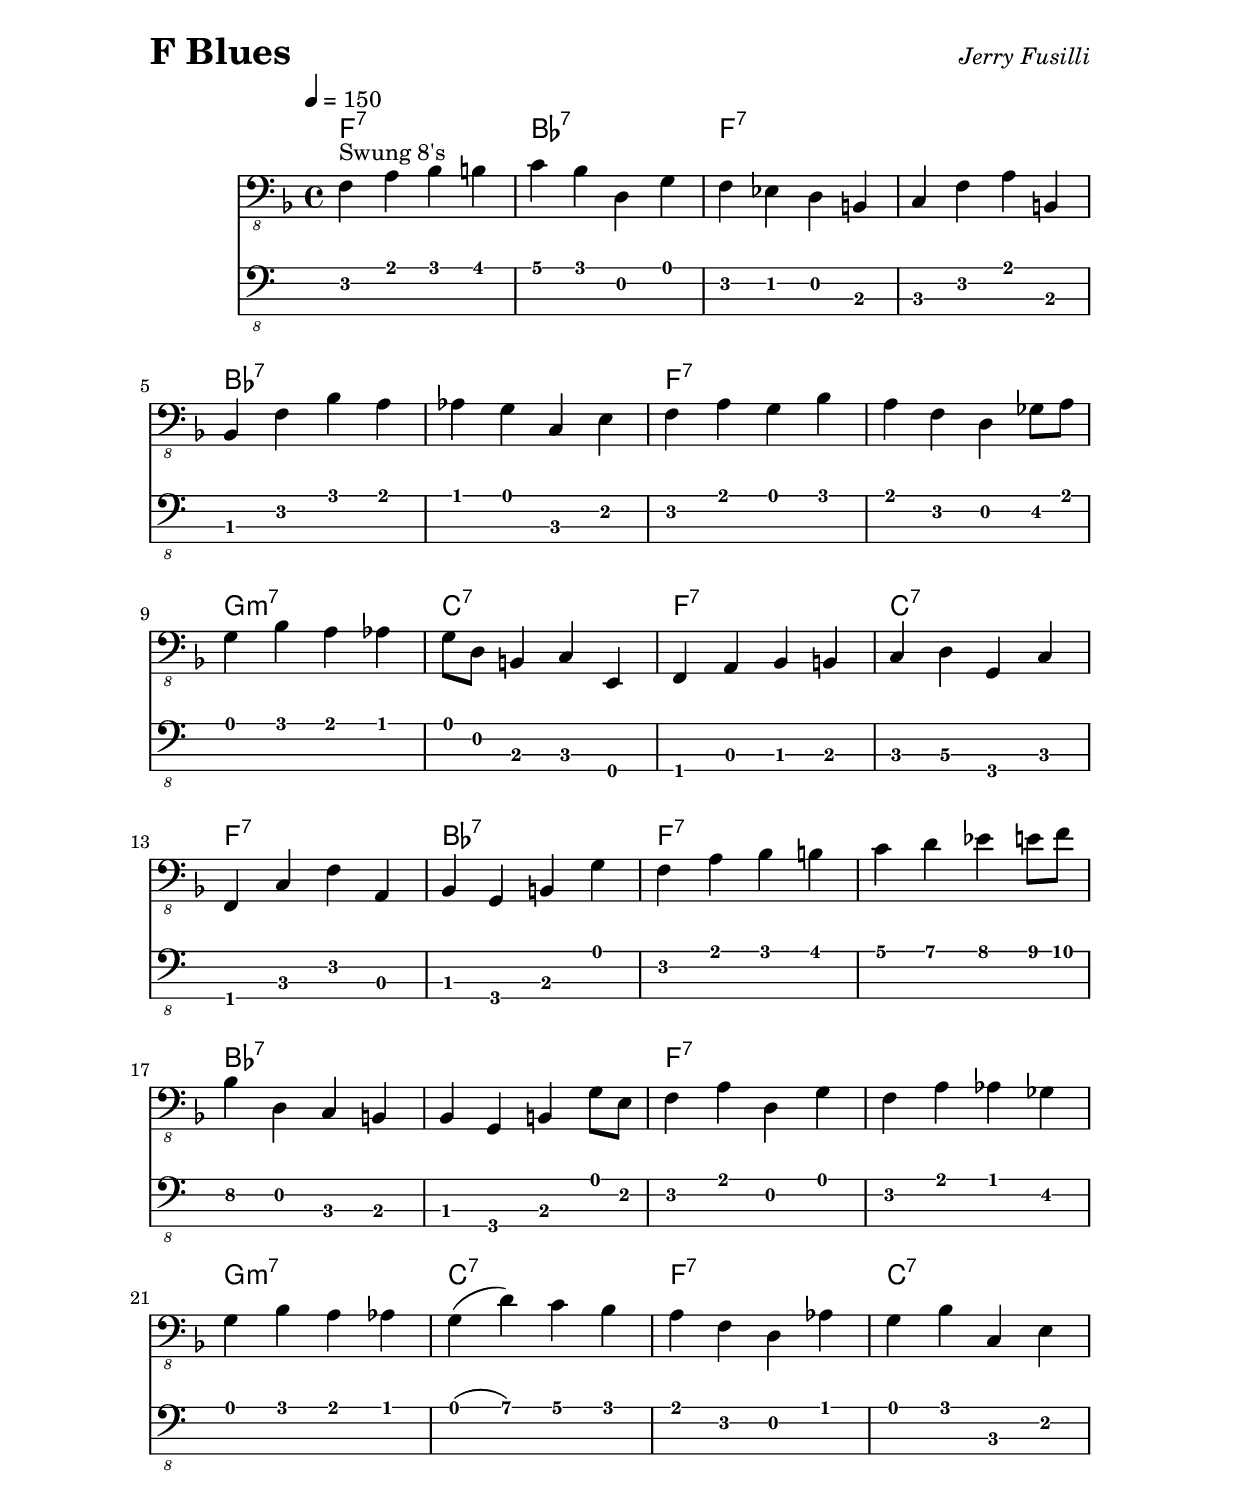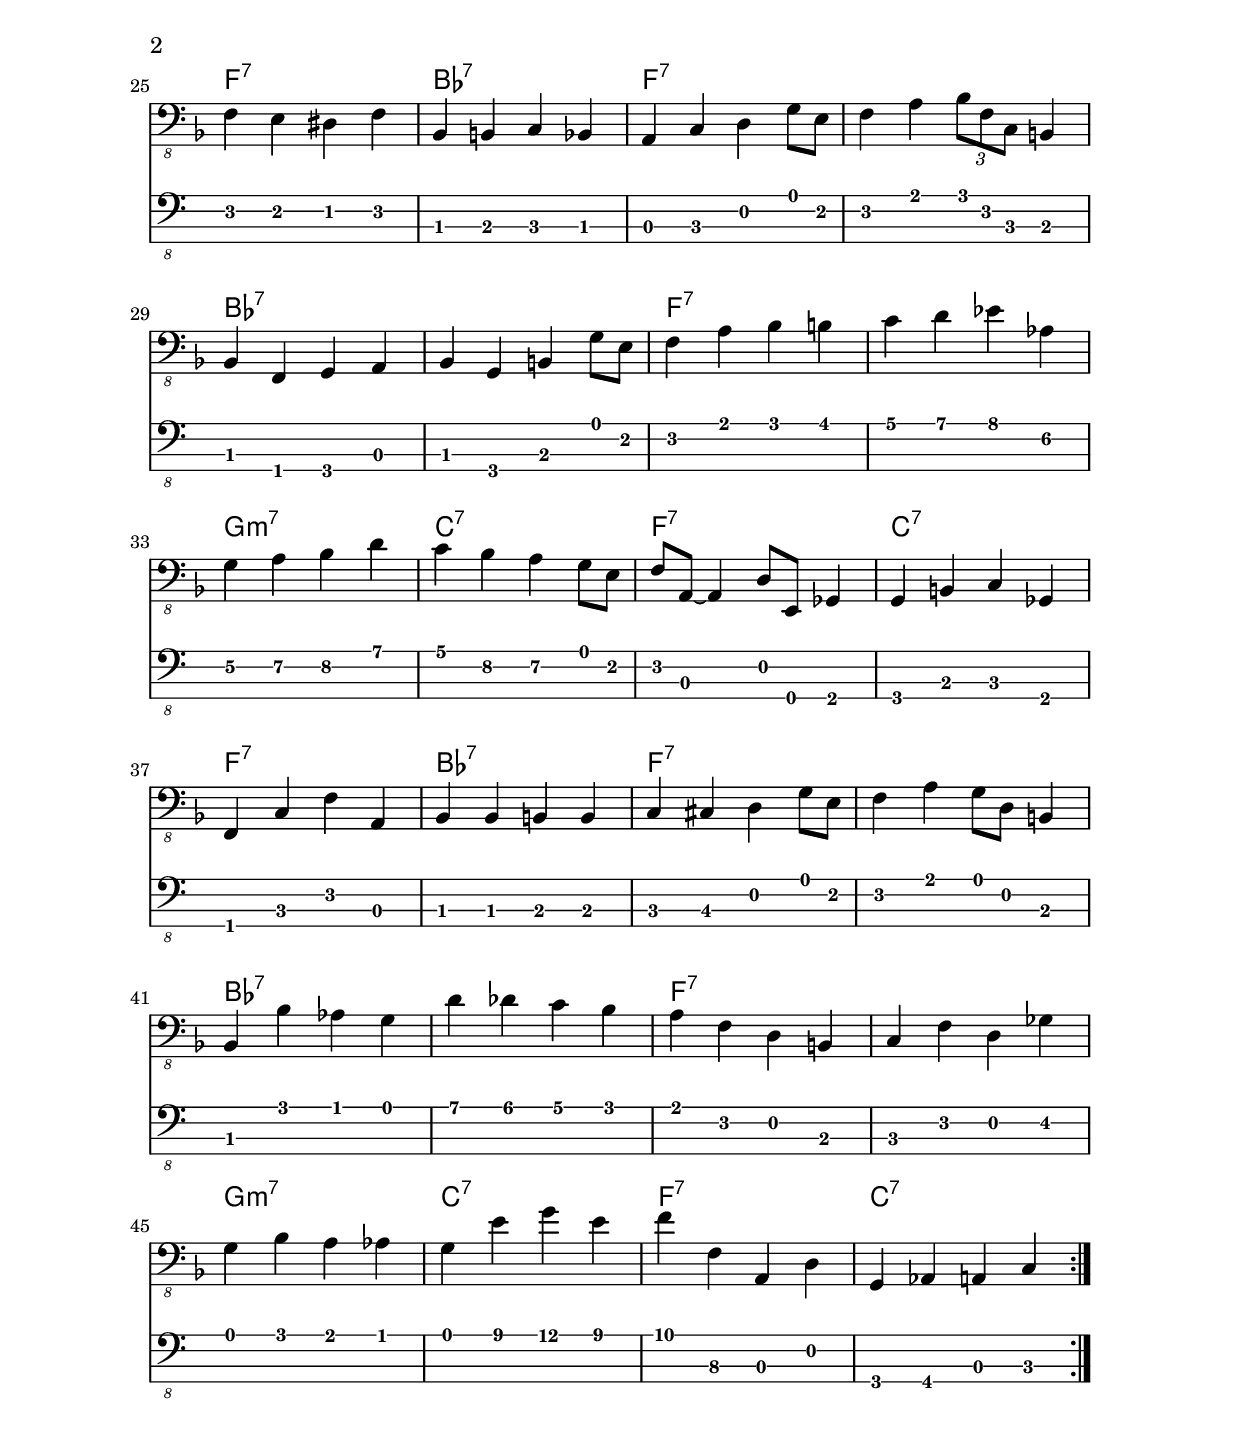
% F Blues
% Jerry Fusilli
%
% https://www.youtube.com/watch?v=yEE52vXLaJo
%
% The piano part was taken from Jamey Aebersold's Jazz series, volume
% 3 I think. They might have the transcriptions for the piano part at
% his website.

\version "2.18.0"
\include "english.ly"

\header {
  piece = \markup { \fontsize #4 \bold "F Blues" }
  opus = \markup { \italic "Jerry Fusilli" }
}
  
% #(load "../scm/swing.scm")

\paper { 
  left-margin = 1\in
  right-margin = 1\in
  top-margin = 1\in
  bottom-margin = 1\in
}

global = {
  \tempo 4 = 150
  \time 4/4
}

my_notes = \relative c, {
  \clef "bass_8"
  \key f \major
  <>^\markup { Swung 8's }
  
  %%\applySwing 8 #'(3 2)
  %%\tripletFeel 8 
  \repeat volta 2 {
    f4 a4 bf4 b4 | c4 bf4 d,4 g4 | f4 ef4 d4 b4 | c4 f4 a4 b,4 |
    \break
    bf4 f'4 bf4 a4 | af4 g4 c,4 e4 | f4 a4 g4 bf4 | a4 f4 d4 gf8 a8 |
    \break
    g4 bf4 a4 af4 | g8 d8 b4 c4 e,4 | f4 a4 bf4 b4 | c4 d4\3 g,4 c4 | 
    \break
    f,4 c'4 f4 a,4 | bf4 g4 b4 g'4 | f4 a4 bf4 b4 | c4 d4 ef4 e8 f8 |
    \break
    bf,4\2 d,4 c4 b4 | bf4 g4 b4 g'8 e8 | f4 a4 d,4 g4 | f4 a4 af4 gf4 |
    \break
    g4 bf4 a4 af4 | g4( d'4) c4 bf4 | a4 f4 d4 af'4 | g4 bf4 c,4 e4 |
    \break
    f4 e4 ds4 f4 | bf,4 b4 c4 bf4 | a4 c4 d4 g8 e8 | f4 a4 \times 2/3 { bf8 f8 c8 } b4 |
    \break
    bf4 f4 g4 a4 | bf4 g4 b4 g'8 e8 | f4 a4 bf4 b4 | c4 d4 ef4 af,4\2 |
    \break
    g4\2 a4\2 bf4\2 d4 | c4 bf4\2 a4\2 g8  e8 | f8 a,8~ a4 d8 e,8 gf4 | g4 b4 c4 gf4 |
    \break
    f4 c'4 f4 a,4 | bf4 bf4 b4 b4 | c4 cs4 d4 g8 e8  | f4 a4 g8 d8 b4 |
    \break
    bf4 bf'4 af4 g4 | d'4 df4 c4 bf4 | a4 f4 d4 b4 | c4 f4 d4 gf4 |
    \break
    g4 bf4 a4 af4 | g4 e'4 g4 e4 | f4 f,4\3 a,4 d4 | g,4 af4 a4 c4
    \bar ":|."
  }
}

my_chords = \chordmode {
  \set majorSevenSymbol = \markup { maj7 }
  
  f1:7 | bf1:7 | f1:7 | s1 |
  bf1:7 | s1 | f1:7 | s1 |
  g1:m7 | c1:7 | f1:7 | c1:7 |
  f1:7 | bf1:7 | f1:7 | s1 |
  bf1:7 | s1 | f1:7 | s1 |
  g1:m7 | c1:7 | f1:7 | c1:7 |  
  f1:7 | bf1:7 | f1:7 | s1 |
  bf1:7 | s1 | f1:7 | s1 |
  g1:m7 | c1:7 | f1:7 | c1:7 |
  f1:7 | bf1:7 | f1:7 | s1 |
  bf1:7 | s1 | f1:7 | s1 |
  g1:m7 | c1:7 | f1:7 | c1:7 |
}

my_music = <<
  \new ChordNames {
    \set ChordNames.midiInstrument = "percussive organ"
    \set ChordNames.midiMaximumVolume = #0.2
    \set chordChanges = ##t
    \global
    \my_chords
  }
  \new Staff {
    \set Staff.midiInstrument = #"electric bass (finger)"
    \set Staff.midiMinimumVolume = #0.7
    \set Staff.midiMaximumVolume = #0.95
    \global
    \my_notes
  }
  \tag #'scoreOnly
  \new TabStaff
    \with { stringTunings = #bass-tuning } 
  { 
    %%\set TabStaff.minimumFret = #3f
    \set TabStaff.restrainOpenStrings = ##t
    \global
    \my_notes
  }
>>
  
\score {
  \removeWithTag #'midiOnly \my_music
  \layout {
    \context {
      \Score \override StringNumber #'stencil = ##f 
    }
  }
}

\score {
  \removeWithTag #'scoreOnly \unfoldRepeats \my_music
  \midi {}
}
